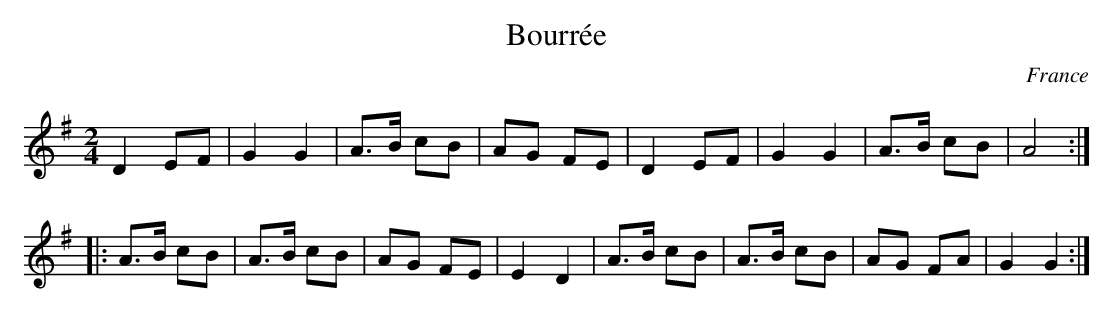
X:1
T:Bourr\'ee
O:France
M:2/4
L:1/8
K:ADor
D2 EF|G2 G2|A>B cB|AG FE| \
D2 EF|G2 G2|A>B cB|A4 :|
K:G
|:\
A>B cB|A>B cB|AG FE|E2 D2| \
A>B cB|A>B cB|AG FA|G2 G2:|
